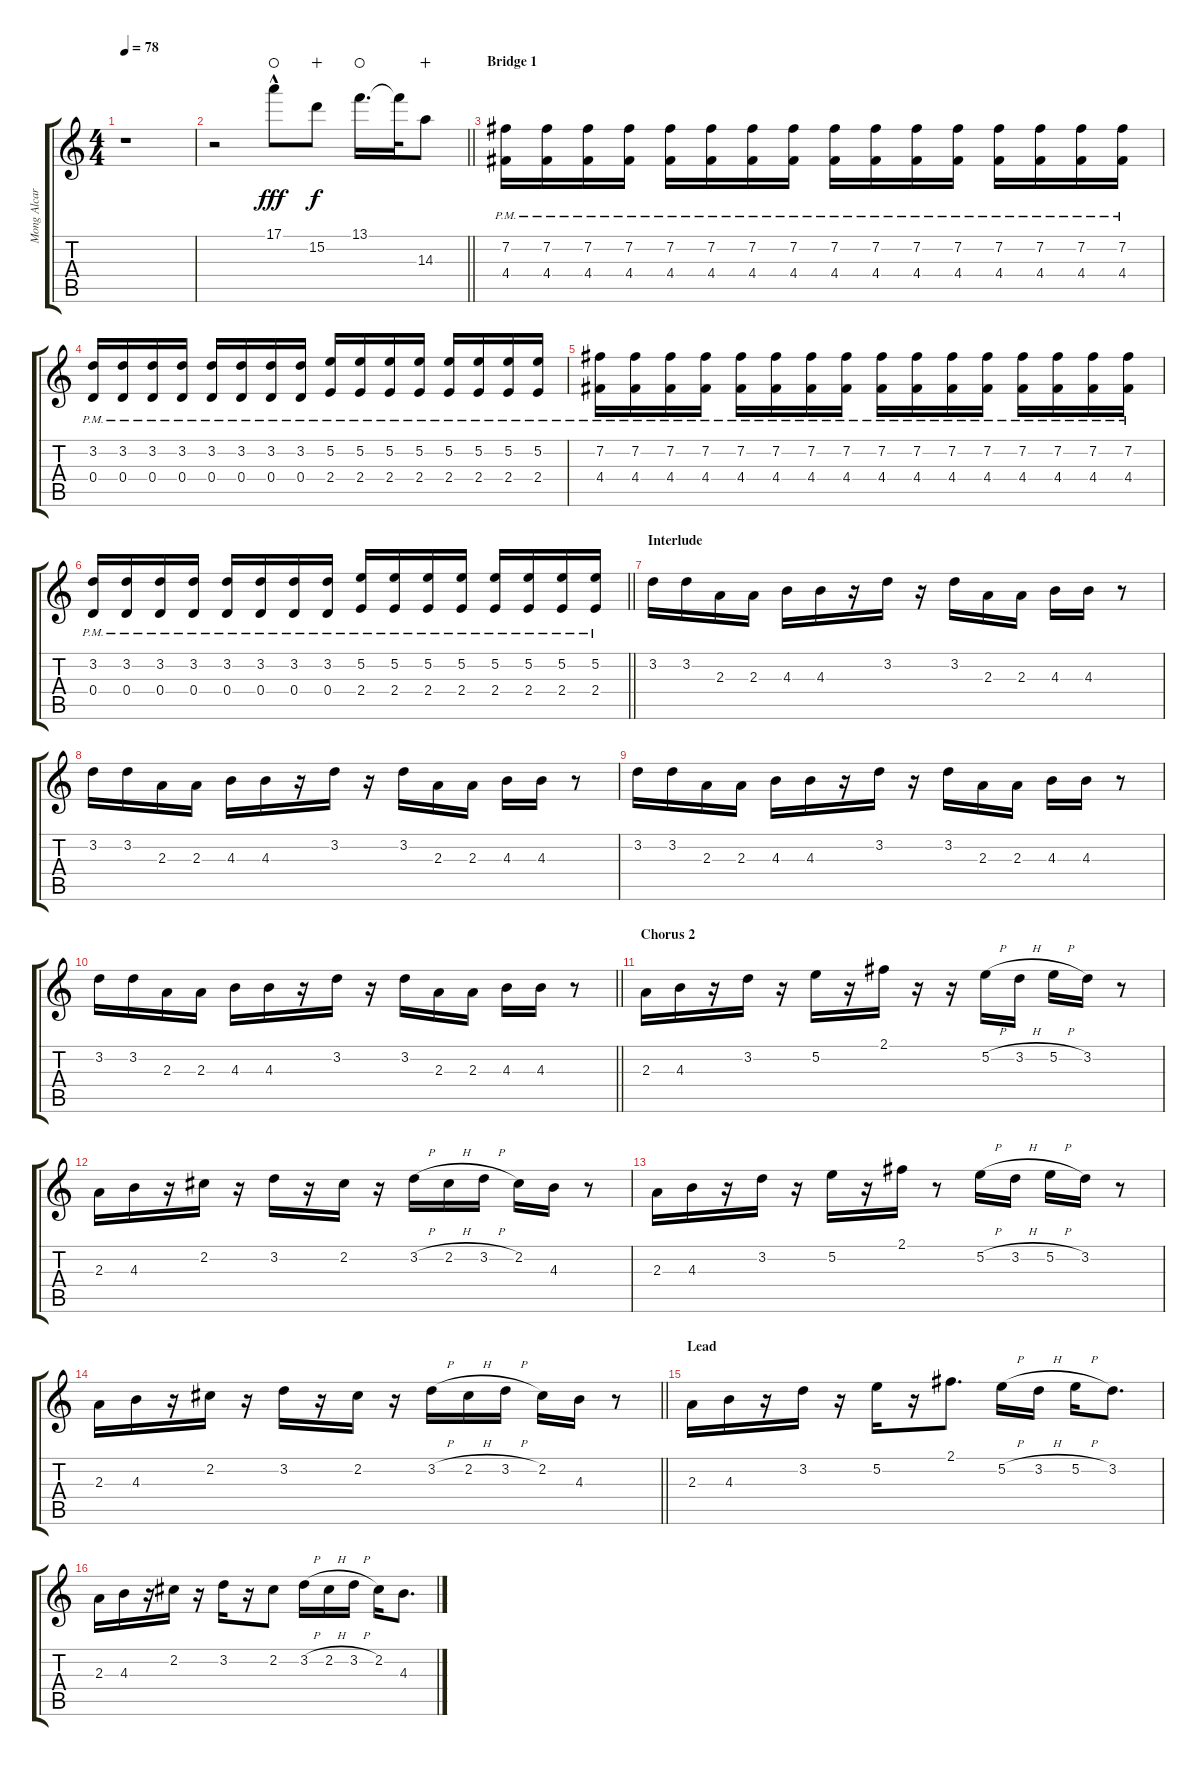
\track ("Mong Alcaraz(Lead)" "Mong Alcar") {instrument overdrivenguitar}
\staff {score tabs}
\tuning (E4 B3 G3 D3 A2 E2) {hide}
\ts (4 4)
\tempo 78
\clef g2
\ks c
r.1{dy f} |
\barLineRight lightlight
r.2 17.1{hac}.8{dy fff volume 8 instrument distortionguitar waho} 15.2.8{dy f wahc} 13.1.16{d waho} 13.1{t}.32 14.3.8{wahc} |
\section ("" "Bridge 1")
(7.2{pm} 4.4{pm}).16{volume 7 instrument overdrivenguitar} (7.2{pm} 4.4{pm}).16 (7.2{pm} 4.4{pm}).16 (7.2{pm} 4.4{pm}).16 (7.2{pm} 4.4{pm}).16 (7.2{pm} 4.4{pm}).16 (7.2{pm} 4.4{pm}).16 (7.2{pm} 4.4{pm}).16 (7.2{pm} 4.4{pm}).16 (7.2{pm} 4.4{pm}).16 (7.2{pm} 4.4{pm}).16 (7.2{pm} 4.4{pm}).16 (7.2{pm} 4.4{pm}).16 (7.2{pm} 4.4{pm}).16 (7.2{pm} 4.4{pm}).16 (7.2{pm} 4.4{pm}).16 |
(3.2{pm} 0.4{pm}).16 (3.2{pm} 0.4{pm}).16 (3.2{pm} 0.4{pm}).16 (3.2{pm} 0.4{pm}).16 (3.2{pm} 0.4{pm}).16 (3.2{pm} 0.4{pm}).16 (3.2{pm} 0.4{pm}).16 (3.2{pm} 0.4{pm}).16 (5.2{pm} 2.4{pm}).16 (5.2{pm} 2.4{pm}).16 (5.2{pm} 2.4{pm}).16 (5.2{pm} 2.4{pm}).16 (5.2{pm} 2.4{pm}).16 (5.2{pm} 2.4{pm}).16 (5.2{pm} 2.4{pm}).16 (5.2{pm} 2.4{pm}).16 |
(7.2{pm} 4.4{pm}).16 (7.2{pm} 4.4{pm}).16 (7.2{pm} 4.4{pm}).16 (7.2{pm} 4.4{pm}).16 (7.2{pm} 4.4{pm}).16 (7.2{pm} 4.4{pm}).16 (7.2{pm} 4.4{pm}).16 (7.2{pm} 4.4{pm}).16 (7.2{pm} 4.4{pm}).16 (7.2{pm} 4.4{pm}).16 (7.2{pm} 4.4{pm}).16 (7.2{pm} 4.4{pm}).16 (7.2{pm} 4.4{pm}).16 (7.2{pm} 4.4{pm}).16 (7.2{pm} 4.4{pm}).16 (7.2{pm} 4.4{pm}).16 |
\barLineRight lightlight
(3.2{pm} 0.4{pm}).16 (3.2{pm} 0.4{pm}).16 (3.2{pm} 0.4{pm}).16 (3.2{pm} 0.4{pm}).16 (3.2{pm} 0.4{pm}).16 (3.2{pm} 0.4{pm}).16 (3.2{pm} 0.4{pm}).16 (3.2{pm} 0.4{pm}).16 (5.2{pm} 2.4{pm}).16 (5.2{pm} 2.4{pm}).16 (5.2{pm} 2.4{pm}).16 (5.2{pm} 2.4{pm}).16 (5.2{pm} 2.4{pm}).16 (5.2{pm} 2.4{pm}).16 (5.2{pm} 2.4{pm}).16 (5.2{pm} 2.4{pm}).16 |
\section ("" "Interlude")
3.2.16{volume 13 instrument overdrivenguitar} 3.2.16 2.3.16 2.3.16 4.3.16 4.3.16 r.16 3.2.16 r.16 3.2.16 2.3.16 2.3.16 4.3.16 4.3.16 r.8 |
3.2.16 3.2.16 2.3.16 2.3.16 4.3.16 4.3.16 r.16 3.2.16 r.16 3.2.16 2.3.16 2.3.16 4.3.16 4.3.16 r.8 |
3.2.16 3.2.16 2.3.16 2.3.16 4.3.16 4.3.16 r.16 3.2.16 r.16 3.2.16 2.3.16 2.3.16 4.3.16 4.3.16 r.8 |
\barLineRight lightlight
3.2.16 3.2.16 2.3.16 2.3.16 4.3.16 4.3.16 r.16 3.2.16 r.16 3.2.16 2.3.16 2.3.16 4.3.16 4.3.16 r.8 |
\section ("" "Chorus 2")
2.3.16 4.3.16 r.16 3.2.16 r.16 5.2.16 r.16 2.1.16 r.16 r.16 5.2{h}.16 3.2{h}.16 5.2{h}.16 3.2.16 r.8 |
2.3.16 4.3.16 r.16 2.2.16 r.16 3.2.16 r.16 2.2.16 r.16 3.2{h}.16 2.2{h}.16 3.2{h}.16 2.2.16 4.3.16 r.8 |
2.3.16 4.3.16 r.16 3.2.16 r.16 5.2.16 r.16 2.1.16 r.8 5.2{h}.16 3.2{h}.16 5.2{h}.16 3.2.16 r.8 |
\barLineRight lightlight
2.3.16 4.3.16 r.16 2.2.16 r.16 3.2.16 r.16 2.2.16 r.16 3.2{h}.16 2.2{h}.16 3.2{h}.16 2.2.16 4.3.16 r.8 |
\section ("" "Lead")
2.3.16 4.3.16 r.16 3.2.16 r.16 5.2.16 r.16 2.1.8{d} 5.2{h}.16 3.2{h}.16 5.2{h}.16 3.2.8{d} |
2.3.16 4.3.16 r.16 2.2.16 r.16 3.2.16 r.16 2.2.8 3.2{h}.16 2.2{h}.16 3.2{h}.16 2.2.16 4.3.8{d}
